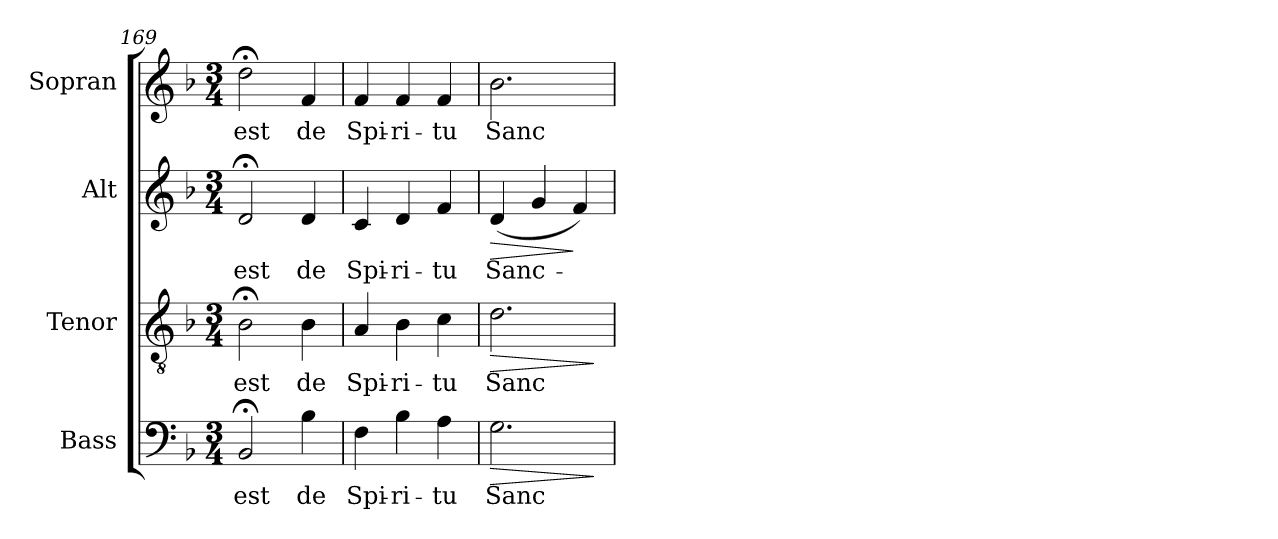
**kern	**text	**dynam	**kern	**text	**dynam	**kern	**text	**dynam	**kern	**text
*part4	*part4	*part4	*part3	*part3	*part3	*part2	*part2	*part2	*part1	*part1
*staff4	*staff4	*staff4	*staff3	*staff3	*staff3	*staff2	*staff2	*staff2	*staff1	*staff1
*I"Bass	*	*	*I"Tenor	*	*	*I"Alt	*	*	*I"Sopran	*
*I'B.	*	*	*I'T.	*	*	*I'A.	*	*	*I'S.	*
*clefF4	*	*	*clefGv2	*	*	*clefG2	*	*	*clefG2	*
*k[b-]	*	*	*k[b-]	*	*	*k[b-]	*	*	*k[b-]	*
*F:	*	*	*F:	*	*	*F:	*	*	*F:	*
*M3/4	*	*	*M3/4	*	*	*M3/4	*	*	*M3/4	*
=169	=169	=169	=169	=169	=169	=169	=169	=169	=169	=169
!	!LO:LY:b	!	!	!LO:LY:b	!	!	!LO:LY:b	!	!	!LO:LY:b
2BB-;</	est	.	2B-;<\	est	.	2d;</	est	.	2dd;<\	est
!	!LO:LY:b	!	!	!LO:LY:b	!	!	!LO:LY:b	!	!	!LO:LY:b
4B-\	de	.	4B-\	de	.	4d/	de	.	4f/	de
=170	=170	=170	=170	=170	=170	=170	=170	=170	=170	=170
!	!LO:LY:b	!	!	!LO:LY:b	!	!	!LO:LY:b	!	!	!LO:LY:b
4F\	Spi-	.	4A/	Spi-	.	4c/	Spi-	.	4f/	Spi-
!	!LO:LY:b	!	!	!LO:LY:b	!	!	!LO:LY:b	!	!	!LO:LY:b
4B-\	-ri-	.	4B-\	-ri-	.	4d/	-ri-	.	4f/	-ri-
!	!LO:LY:b	!	!	!LO:LY:b	!	!	!LO:LY:b	!	!	!LO:LY:b
4A\	-tu	.	4c\	-tu	.	4f/	-tu	.	4f/	-tu
=171	=171	=171	=171	=171	=171	=171	=171	=171	=171	=171
!	!LO:LY:b	!LO:HP:b	!	!LO:LY:b	!LO:HP:b	!	!LO:LY:b	!LO:HP:b	!	!LO:LY:b
2.G\	Sanc-	>	2.d\	Sanc-	>	(<4d/	Sanc-	>	2.b-\	Sanc-
.	.	.	.	.	.	4g/	.	.	.	.
.	.	.	.	.	.	4f/)	.	]	.	.
.	.	]	.	.	]	.	.	.	.	.
=	=	=	=	=	=	=	=	=	=	=
*-	*-	*-	*-	*-	*-	*-	*-	*-	*-	*-
